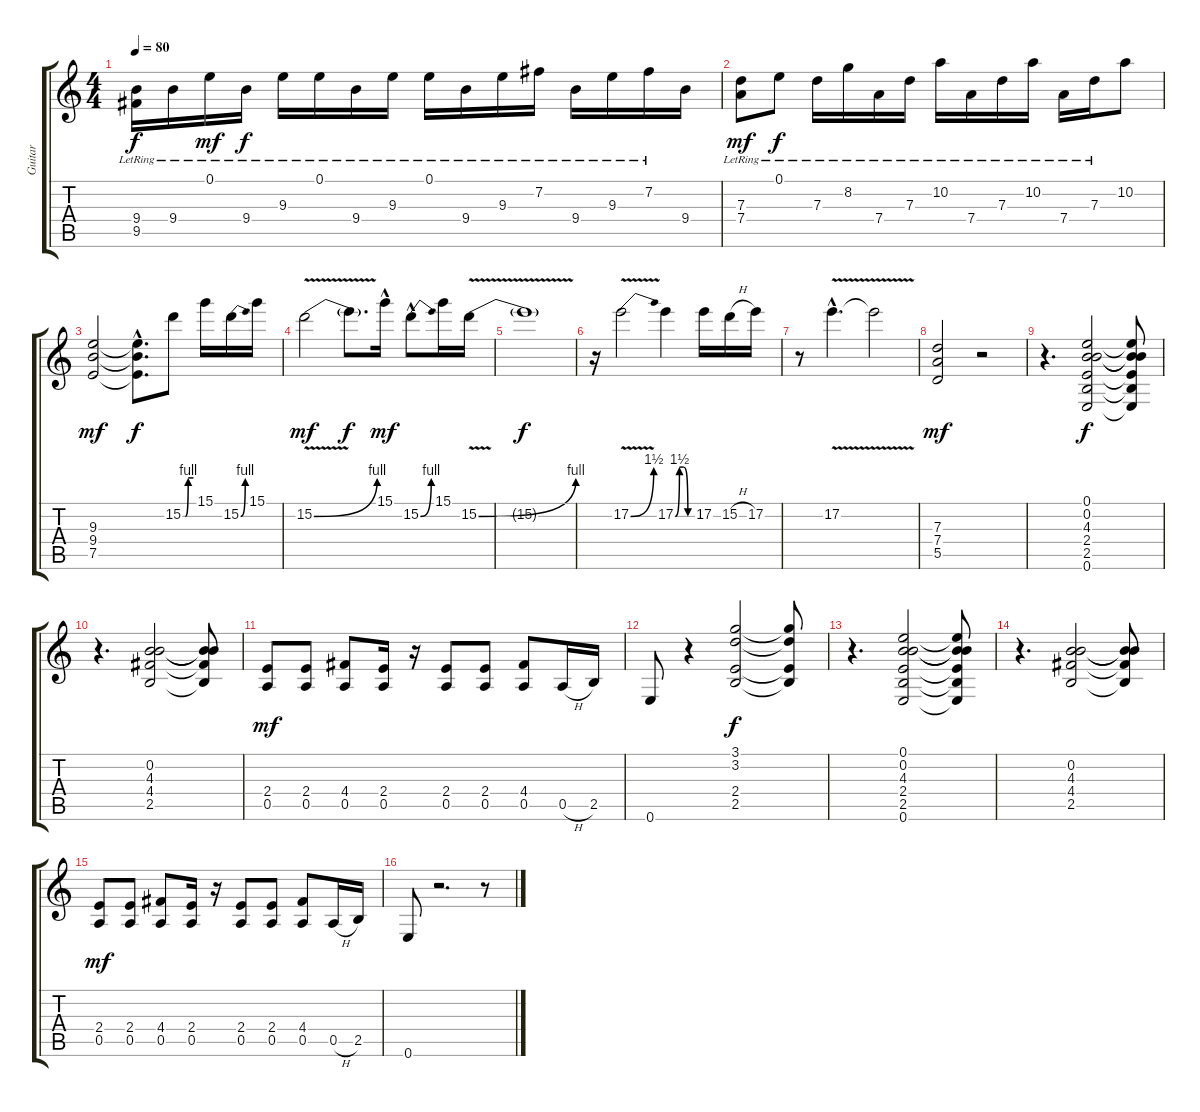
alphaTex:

\track ("Guitar" "Guitar") {instrument overdrivenguitar}
\staff {score tabs}
\tuning (E4 B3 G3 D3 A2 E2) {hide}
\ts (4 4)
\tempo 80
\clef g2
\ks c
(9.4{lr} 9.5).16{dy f} 9.4{lr}.16 0.1{lr}.16{dy mf} 9.4{lr}.16{dy f} 9.3{lr}.16 0.1{lr}.16 9.4{lr}.16 9.3{lr}.16 0.1{lr}.16 9.4{lr}.16 9.3{lr}.16 7.2{lr}.16 9.4{lr}.16 9.3{lr}.16 7.2{lr}.16 9.4.16 |
(7.3{lr} 7.4).8{dy mf} 0.1{lr}.8{dy f} 7.3{lr}.16 8.2{lr}.16 7.4{lr}.16 7.3{lr}.16 10.2{lr}.16 7.4{lr}.16 7.3{lr}.16 10.2{lr}.16 7.4{lr}.16 7.3{lr}.16 10.2.8 |
(9.3 9.4 7.5).2{dy mf} (9.3{hac t} 9.4{hac t} 7.5{hac t}).8{d dy f} 15.2{be (custom 0 0 14 0 30 4 60 4)}.8 15.1.16 15.2{be (bend 0 0 60 4)}.16 15.1.16 |
15.2{be (bend 0 0 60 4) v}.2{dy mf} 15.2{t}.8{d dy f} 15.1{hac}.16{dy mf} 15.2{be (bend 0 0 60 4) hac}.8 15.1.16 15.2{be (bend 0 0 60 4) v}.16 |
15.2{t}.1{dy f} |
r.16 17.2{be (bend 0 0 60 6) v}.2 17.2{be (custom 0 0 15 6 30 6 45 0 60 0)}.4 17.2.16 15.2{h}.16 17.2.16 |
r.8 17.2{v hac}.4{d} 17.2{t}.2 |
(7.3 7.4 5.5).2{dy mf} r.2 |
r.4{d} (0.1 0.2 4.3 2.4 2.5 0.6).2{dy f} (0.1{t} 0.2{t} 4.3{t} 2.4{t} 2.5{t} 0.6{t}).8 |
r.4{d} (0.2 4.3 4.4 2.5).2 (0.2{t} 4.3{t} 4.4{t} 2.5{t}).8 |
(2.4 0.5).8{dy mf} (2.4 0.5).8 (4.4 0.5).8 (2.4 0.5).16 r.16 (2.4 0.5).8 (2.4 0.5).8 (4.4 0.5).8 0.5{h}.16 2.5.16 |
0.6.8 r.4 (3.1 3.2 2.4 2.5).2{dy f} (3.1{t} 3.2{t} 2.4{t} 2.5{t}).8 |
r.4{d} (0.1 0.2 4.3 2.4 2.5 0.6).2 (0.1{t} 0.2{t} 4.3{t} 2.4{t} 2.5{t} 0.6{t}).8 |
r.4{d} (0.2 4.3 4.4 2.5).2 (0.2{t} 4.3{t} 4.4{t} 2.5{t}).8 |
(2.4 0.5).8{dy mf} (2.4 0.5).8 (4.4 0.5).8 (2.4 0.5).16 r.16 (2.4 0.5).8 (2.4 0.5).8 (4.4 0.5).8 0.5{h}.16 2.5.16 |
0.6.8 r.2{d} r.8
